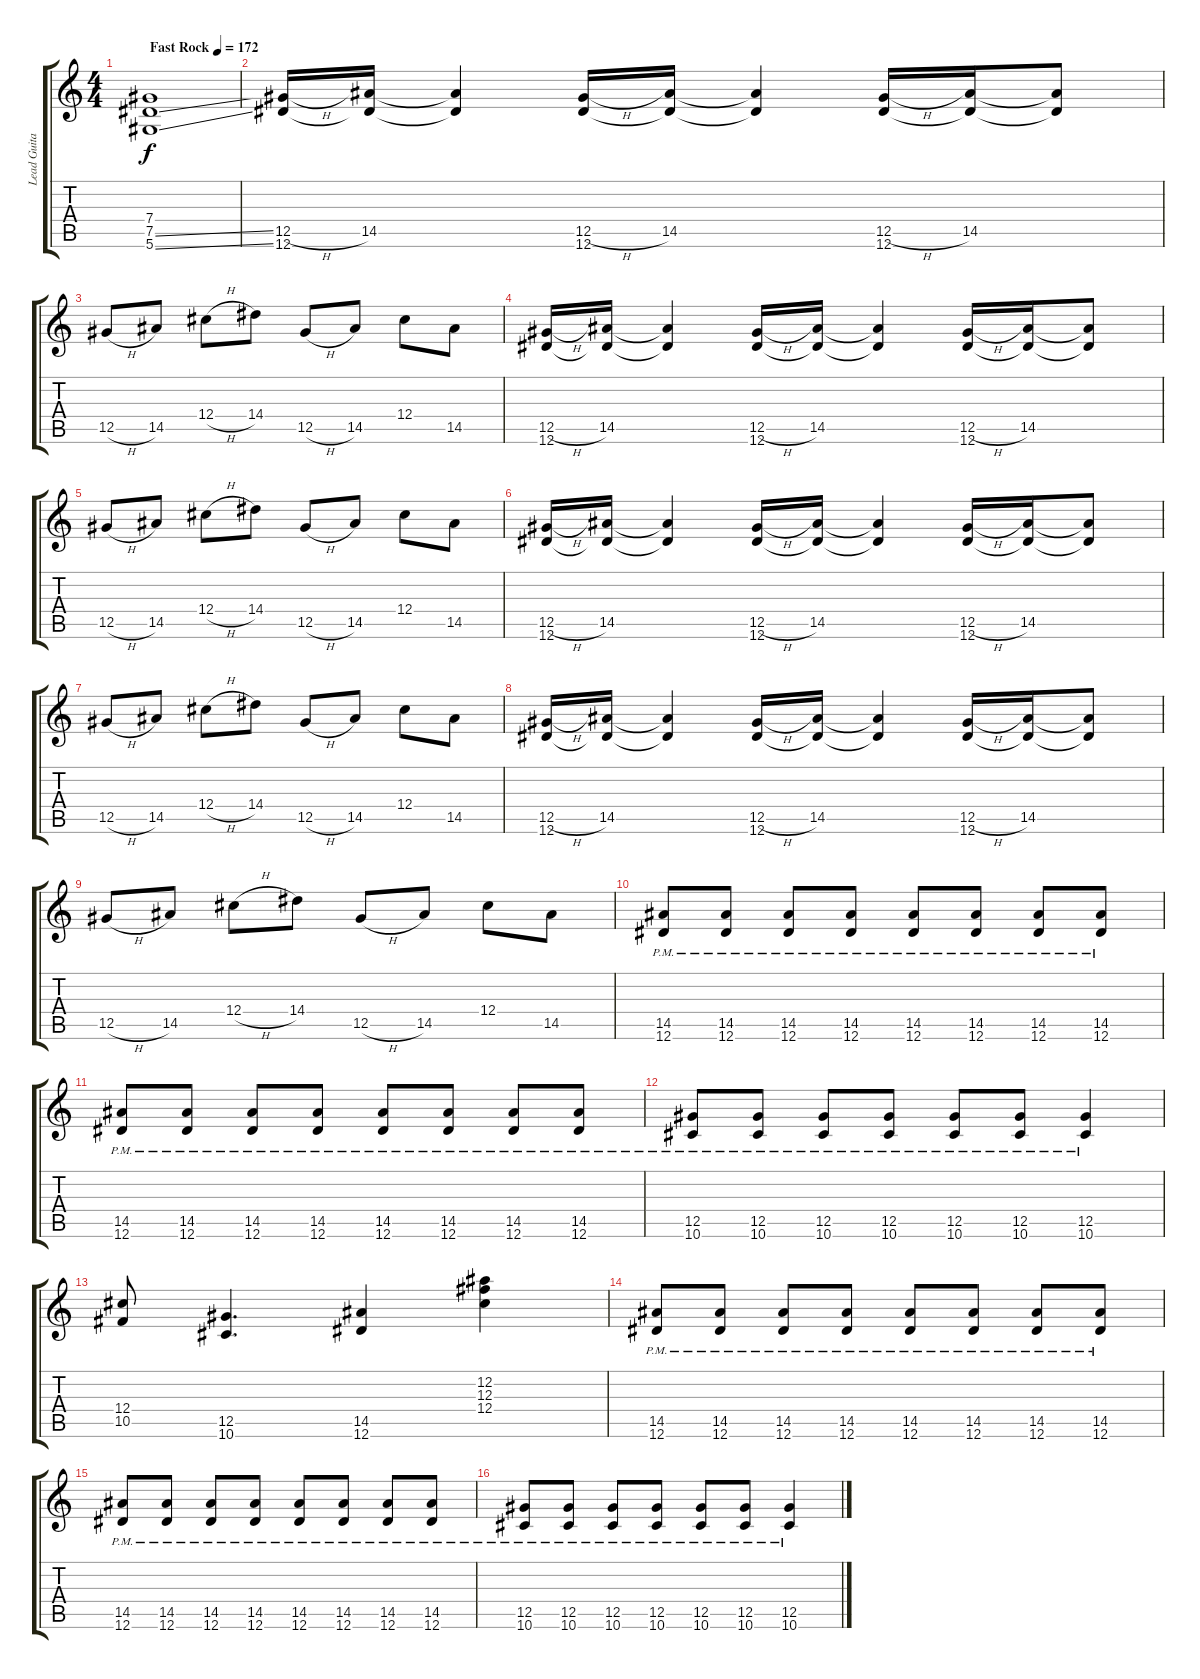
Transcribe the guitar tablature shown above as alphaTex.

\track ("Lead Guitar" "Lead Guita") {instrument distortionguitar}
\staff {score tabs}
\tuning (Eb4 Bb3 Gb3 Db3 Ab2 Eb2) {hide}
\ts (4 4)
\tempo (172 "Fast Rock")
\clef g2
\ks c
(7.4 7.5{ss} 5.6{ss}).1{dy f instrument distortionguitar} |
(12.5{h} 12.6).16 (14.5 12.6{t}).16 (14.5{t} 12.6{t}).4 (12.5{h} 12.6).16 (14.5 12.6{t}).16 (14.5{t} 12.6{t}).4 (12.5{h} 12.6).16 (14.5 12.6{t}).16 (14.5{t} 12.6{t}).8 |
12.5{h}.8 14.5.8 12.4{h}.8 14.4.8 12.5{h}.8 14.5.8 12.4.8 14.5.8 |
(12.5{h} 12.6).16 (14.5 12.6{t}).16 (14.5{t} 12.6{t}).4 (12.5{h} 12.6).16 (14.5 12.6{t}).16 (14.5{t} 12.6{t}).4 (12.5{h} 12.6).16 (14.5 12.6{t}).16 (14.5{t} 12.6{t}).8 |
12.5{h}.8 14.5.8 12.4{h}.8 14.4.8 12.5{h}.8 14.5.8 12.4.8 14.5.8 |
(12.5{h} 12.6).16 (14.5 12.6{t}).16 (14.5{t} 12.6{t}).4 (12.5{h} 12.6).16 (14.5 12.6{t}).16 (14.5{t} 12.6{t}).4 (12.5{h} 12.6).16 (14.5 12.6{t}).16 (14.5{t} 12.6{t}).8 |
12.5{h}.8 14.5.8 12.4{h}.8 14.4.8 12.5{h}.8 14.5.8 12.4.8 14.5.8 |
(12.5{h} 12.6).16 (14.5 12.6{t}).16 (14.5{t} 12.6{t}).4 (12.5{h} 12.6).16 (14.5 12.6{t}).16 (14.5{t} 12.6{t}).4 (12.5{h} 12.6).16 (14.5 12.6{t}).16 (14.5{t} 12.6{t}).8 |
12.5{h}.8 14.5.8 12.4{h}.8 14.4.8 12.5{h}.8 14.5.8 12.4.8 14.5.8 |
(14.5{pm} 12.6{pm}).8 (14.5{pm} 12.6{pm}).8 (14.5{pm} 12.6{pm}).8 (14.5{pm} 12.6{pm}).8 (14.5{pm} 12.6{pm}).8 (14.5{pm} 12.6{pm}).8 (14.5{pm} 12.6{pm}).8 (14.5{pm} 12.6{pm}).8 |
(14.5{pm} 12.6{pm}).8 (14.5{pm} 12.6{pm}).8 (14.5{pm} 12.6{pm}).8 (14.5{pm} 12.6{pm}).8 (14.5{pm} 12.6{pm}).8 (14.5{pm} 12.6{pm}).8 (14.5{pm} 12.6{pm}).8 (14.5{pm} 12.6{pm}).8 |
(12.5{pm} 10.6{pm}).8 (12.5{pm} 10.6{pm}).8 (12.5{pm} 10.6{pm}).8 (12.5{pm} 10.6{pm}).8 (12.5{pm} 10.6{pm}).8 (12.5{pm} 10.6{pm}).8 (12.5{pm} 10.6{pm}).4 |
(12.4 10.5).8 (12.5 10.6).4{d} (14.5 12.6).4 (12.2 12.3 12.4).4 |
(14.5{pm} 12.6{pm}).8 (14.5{pm} 12.6{pm}).8 (14.5{pm} 12.6{pm}).8 (14.5{pm} 12.6{pm}).8 (14.5{pm} 12.6{pm}).8 (14.5{pm} 12.6{pm}).8 (14.5{pm} 12.6{pm}).8 (14.5{pm} 12.6{pm}).8 |
(14.5{pm} 12.6{pm}).8 (14.5{pm} 12.6{pm}).8 (14.5{pm} 12.6{pm}).8 (14.5{pm} 12.6{pm}).8 (14.5{pm} 12.6{pm}).8 (14.5{pm} 12.6{pm}).8 (14.5{pm} 12.6{pm}).8 (14.5{pm} 12.6{pm}).8 |
(12.5{pm} 10.6{pm}).8 (12.5{pm} 10.6{pm}).8 (12.5{pm} 10.6{pm}).8 (12.5{pm} 10.6{pm}).8 (12.5{pm} 10.6{pm}).8 (12.5{pm} 10.6{pm}).8 (12.5{pm} 10.6{pm}).4
